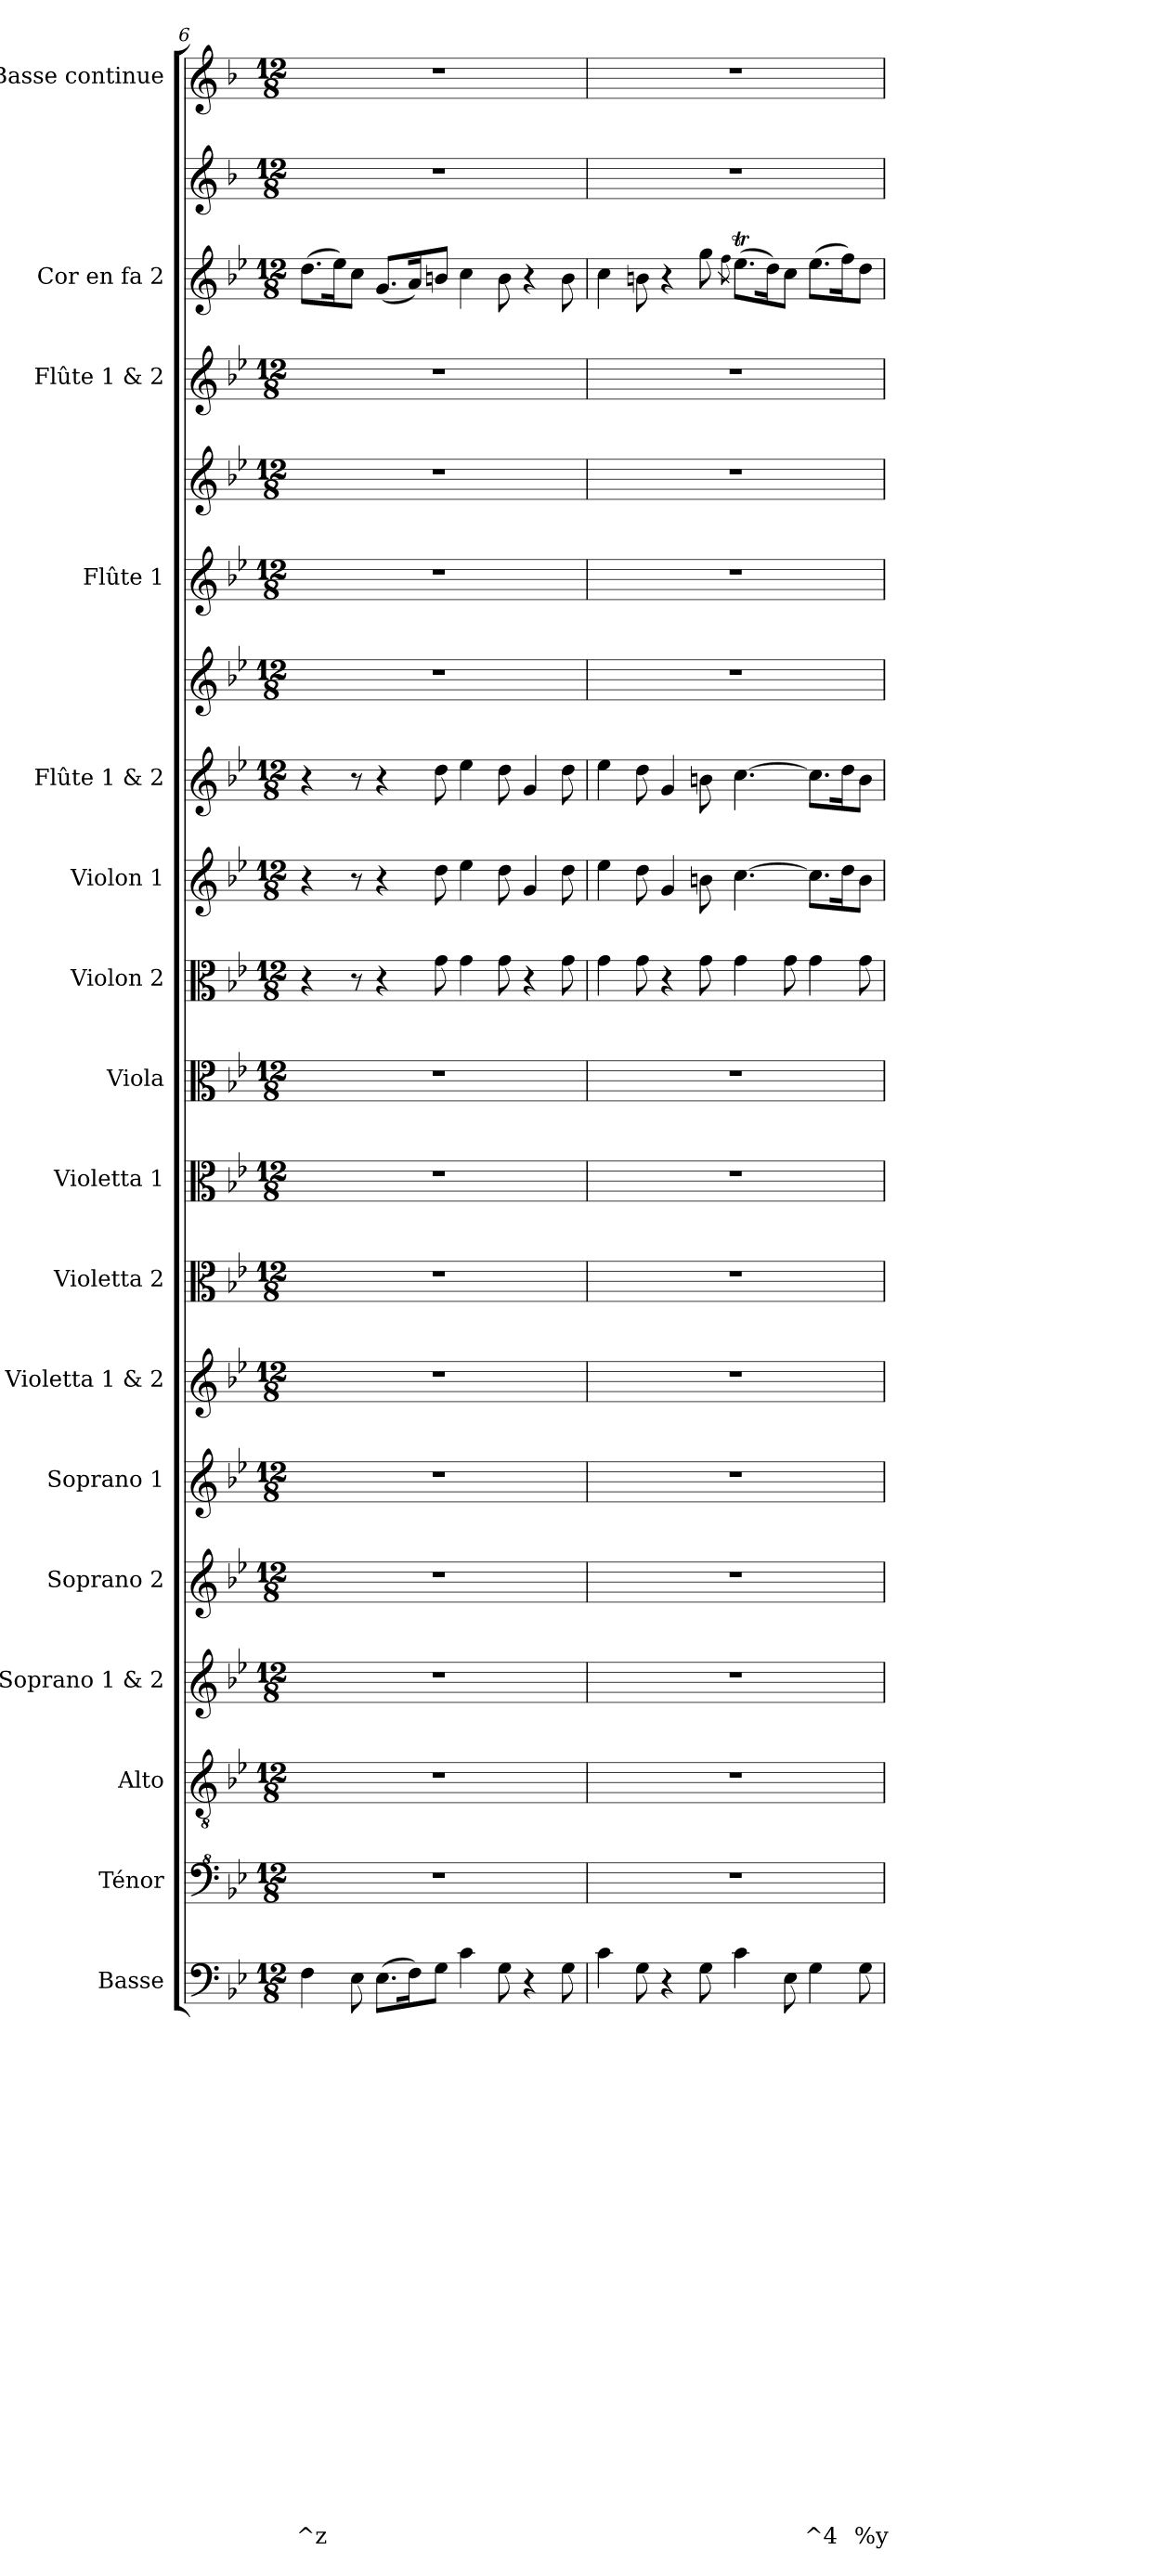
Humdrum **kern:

**kern	**text	**text	**text	**text	**text	**text	**text	**text	**text	**text	**text	**text	**text	**text	**text	**text	**text	**text	**text	**text	**text	**text	**text	**text	**kern	**kern	**kern	**kern	**kern	**kern	**kern	**kern	**kern	**kern	**kern	**kern	**kern	**kern	**kern	**kern	**kern	**kern	**kern
*part17	*part17	*part17	*part17	*part17	*part17	*part17	*part17	*part17	*part17	*part17	*part17	*part17	*part17	*part17	*part17	*part17	*part17	*part17	*part17	*part17	*part17	*part17	*part17	*part17	*part16	*part15	*part14	*part13	*part12	*part11	*part10	*part9	*part8	*part7	*part6	*part5	*part5	*part4	*part4	*part3	*part2	*part2	*part1
*staff20	*staff20	*staff20	*staff20	*staff20	*staff20	*staff20	*staff20	*staff20	*staff20	*staff20	*staff20	*staff20	*staff20	*staff20	*staff20	*staff20	*staff20	*staff20	*staff20	*staff20	*staff20	*staff20	*staff20	*staff20	*staff19	*staff18	*staff17	*staff16	*staff15	*staff14	*staff13	*staff12	*staff11	*staff10	*staff9	*staff8	*staff7	*staff6	*staff5	*staff4	*staff3	*staff2	*staff1
*I"Basse	*	*	*	*	*	*	*	*	*	*	*	*	*	*	*	*	*	*	*	*	*	*	*	*	*I"Ténor	*I"Alto	*I"Soprano 1 & 2	*I"Soprano 2	*I"Soprano 1	*I"Violetta 1 & 2	*I"Violetta 2	*I"Violetta 1	*I"Viola	*I"Violon 2	*I"Violon 1	*I"Flûte 1 & 2	*	*I"Flûte 1	*	*I"Flûte 1 & 2	*I"Cor en fa 2	*	*I"Basse continue
*I'Bas	*	*	*	*	*	*	*	*	*	*	*	*	*	*	*	*	*	*	*	*	*	*	*	*	*I'T	*I'A	*I'Pno	*I'S 2	*I'S 1	*	*I'Vta 2	*I'Vta 1	*I'Vla	*I'Vln 2	*I'Vln 1	*I'Vln 1	*	*I'Fl 1	*	*	*I'Cor 2	*	*I'BC
*clefF4	*	*	*	*	*	*	*	*	*	*	*	*	*	*	*	*	*	*	*	*	*	*	*	*	*clefF^4	*clefGv2	*clefG2	*clefG2	*clefG2	*clefG2	*clefC3	*clefC3	*clefC3	*clefC3	*clefG2	*clefG2	*clefG2	*clefG2	*clefG2	*clefG2	*clefG2	*clefG2	*clefG2
*ITrd7c12	*	*	*	*	*	*	*	*	*	*	*	*	*	*	*	*	*	*	*	*	*	*	*	*	*	*	*	*	*	*	*	*	*	*	*	*	*	*	*	*	*	*ITrd4c7	*ITrd4c7
*k[b-e-]	*	*	*	*	*	*	*	*	*	*	*	*	*	*	*	*	*	*	*	*	*	*	*	*	*k[b-e-]	*k[b-e-]	*k[b-e-]	*k[b-e-]	*k[b-e-]	*k[b-e-]	*k[b-e-]	*k[b-e-]	*k[b-e-]	*k[b-e-]	*k[b-e-]	*k[b-e-]	*k[b-e-]	*k[b-e-]	*k[b-e-]	*k[b-e-]	*k[b-e-]	*k[b-e-]	*k[b-e-]
*B-:	*	*	*	*	*	*	*	*	*	*	*	*	*	*	*	*	*	*	*	*	*	*	*	*	*B-:	*B-:	*B-:	*B-:	*B-:	*B-:	*B-:	*B-:	*B-:	*B-:	*B-:	*B-:	*B-:	*B-:	*B-:	*B-:	*B-:	*B-:	*B-:
*M12/8	*	*	*	*	*	*	*	*	*	*	*	*	*	*	*	*	*	*	*	*	*	*	*	*	*M12/8	*M12/8	*M12/8	*M12/8	*M12/8	*M12/8	*M12/8	*M12/8	*M12/8	*M12/8	*M12/8	*M12/8	*M12/8	*M12/8	*M12/8	*M12/8	*M12/8	*M12/8	*M12/8
=6	=6	=6	=6	=6	=6	=6	=6	=6	=6	=6	=6	=6	=6	=6	=6	=6	=6	=6	=6	=6	=6	=6	=6	=6	=6	=6	=6	=6	=6	=6	=6	=6	=6	=6	=6	=6	=6	=6	=6	=6	=6	=6	=6
4FF\	.	.	.	.	.	.	.	.	.	.	.	.	.	.	.	.	.	.	.	.	.	.	.	^z	1.r	1.r	1.r	1.r	1.r	1.r	1.r	1.r	1.r	4r	4r	4r	1.r	1.r	1.r	1.r	(>8.dd\L	1.r	1.r
.	.	.	.	.	.	.	.	.	.	.	.	.	.	.	.	.	.	.	.	.	.	.	.	.	.	.	.	.	.	.	.	.	.	.	.	.	.	.	.	.	16ee-\k)	.	.
8EE-\	.	.	.	.	.	.	.	.	.	.	.	.	.	.	.	.	.	.	.	.	.	.	.	.	.	.	.	.	.	.	.	.	.	8r	8r	8r	.	.	.	.	8cc\J	.	.
(>8.EE-\L	.	.	.	.	.	.	.	.	.	.	.	.	.	.	.	.	.	.	.	.	.	.	.	.	.	.	.	.	.	.	.	.	.	4r	4r	4r	.	.	.	.	(<8.g/L	.	.
16FF\k)	.	.	.	.	.	.	.	.	.	.	.	.	.	.	.	.	.	.	.	.	.	.	.	.	.	.	.	.	.	.	.	.	.	.	.	.	.	.	.	.	16a/k)	.	.
8GG\J	.	.	.	.	.	.	.	.	.	.	.	.	.	.	.	.	.	.	.	.	.	.	.	.	.	.	.	.	.	.	.	.	.	8g\	8dd\	8dd\	.	.	.	.	8bn/J	.	.
4C\	.	.	.	.	.	.	.	.	.	.	.	.	.	.	.	.	.	.	.	.	.	.	.	.	.	.	.	.	.	.	.	.	.	4g\	4ee-\	4ee-\	.	.	.	.	4cc\	.	.
8GG\	.	.	.	.	.	.	.	.	.	.	.	.	.	.	.	.	.	.	.	.	.	.	.	.	.	.	.	.	.	.	.	.	.	8g\	8dd\	8dd\	.	.	.	.	8b\	.	.
4r	.	.	.	.	.	.	.	.	.	.	.	.	.	.	.	.	.	.	.	.	.	.	.	.	.	.	.	.	.	.	.	.	.	4r	4g/	4g/	.	.	.	.	4r	.	.
8GG\	.	.	.	.	.	.	.	.	.	.	.	.	.	.	.	.	.	.	.	.	.	.	.	.	.	.	.	.	.	.	.	.	.	8g\	8dd\	8dd\	.	.	.	.	8b\	.	.
=7	=7	=7	=7	=7	=7	=7	=7	=7	=7	=7	=7	=7	=7	=7	=7	=7	=7	=7	=7	=7	=7	=7	=7	=7	=7	=7	=7	=7	=7	=7	=7	=7	=7	=7	=7	=7	=7	=7	=7	=7	=7	=7	=7
4C\	.	.	.	.	.	.	.	.	.	.	.	.	.	.	.	.	.	.	.	.	.	.	.	.	1.r	1.r	1.r	1.r	1.r	1.r	1.r	1.r	1.r	4g\	4ee-\	4ee-\	1.r	1.r	1.r	1.r	4cc\	1.r	1.r
8GG\	.	.	.	.	.	.	.	.	.	.	.	.	.	.	.	.	.	.	.	.	.	.	.	.	.	.	.	.	.	.	.	.	.	8g\	8dd\	8dd\	.	.	.	.	8bn\	.	.
4r	.	.	.	.	.	.	.	.	.	.	.	.	.	.	.	.	.	.	.	.	.	.	.	.	.	.	.	.	.	.	.	.	.	4r	4g/	4g/	.	.	.	.	4r	.	.
8GG\	.	.	.	.	.	.	.	.	.	.	.	.	.	.	.	.	.	.	.	.	.	.	.	.	.	.	.	.	.	.	.	.	.	8g\	8bn\	8bn\	.	.	.	.	8gg\	.	.
.	.	.	.	.	.	.	.	.	.	.	.	.	.	.	.	.	.	.	.	.	.	.	.	.	.	.	.	.	.	.	.	.	.	.	.	.	.	.	.	.	8qff\	.	.
4C\	.	.	.	.	.	.	.	.	.	.	.	.	.	.	.	.	.	.	.	.	.	.	.	.	.	.	.	.	.	.	.	.	.	4g\	[4.cc\	[4.cc\	.	.	.	.	(>8.ee-T\L	.	.
.	.	.	.	.	.	.	.	.	.	.	.	.	.	.	.	.	.	.	.	.	.	.	.	.	.	.	.	.	.	.	.	.	.	.	.	.	.	.	.	.	16dd\k)	.	.
8EE-\	.	.	.	.	.	.	.	.	.	.	.	.	.	.	.	.	.	.	.	.	.	.	.	.	.	.	.	.	.	.	.	.	.	8g\	.	.	.	.	.	.	8cc\J	.	.
4GG\	.	.	.	.	.	.	.	.	.	.	.	.	.	.	.	.	.	.	.	.	.	.	.	^4	.	.	.	.	.	.	.	.	.	4g\	8.cc\L]	8.cc\L]	.	.	.	.	(>8.ee-\L	.	.
.	.	.	.	.	.	.	.	.	.	.	.	.	.	.	.	.	.	.	.	.	.	.	.	.	.	.	.	.	.	.	.	.	.	.	16dd\k	16dd\k	.	.	.	.	16ff\k)	.	.
8GG\	.	.	.	.	.	.	.	.	.	.	.	.	.	.	.	.	.	.	.	.	.	.	.	%y	.	.	.	.	.	.	.	.	.	8g\	8b\J	8b\J	.	.	.	.	8dd\J	.	.
=	=	=	=	=	=	=	=	=	=	=	=	=	=	=	=	=	=	=	=	=	=	=	=	=	=	=	=	=	=	=	=	=	=	=	=	=	=	=	=	=	=	=	=
*-	*-	*-	*-	*-	*-	*-	*-	*-	*-	*-	*-	*-	*-	*-	*-	*-	*-	*-	*-	*-	*-	*-	*-	*-	*-	*-	*-	*-	*-	*-	*-	*-	*-	*-	*-	*-	*-	*-	*-	*-	*-	*-	*-
